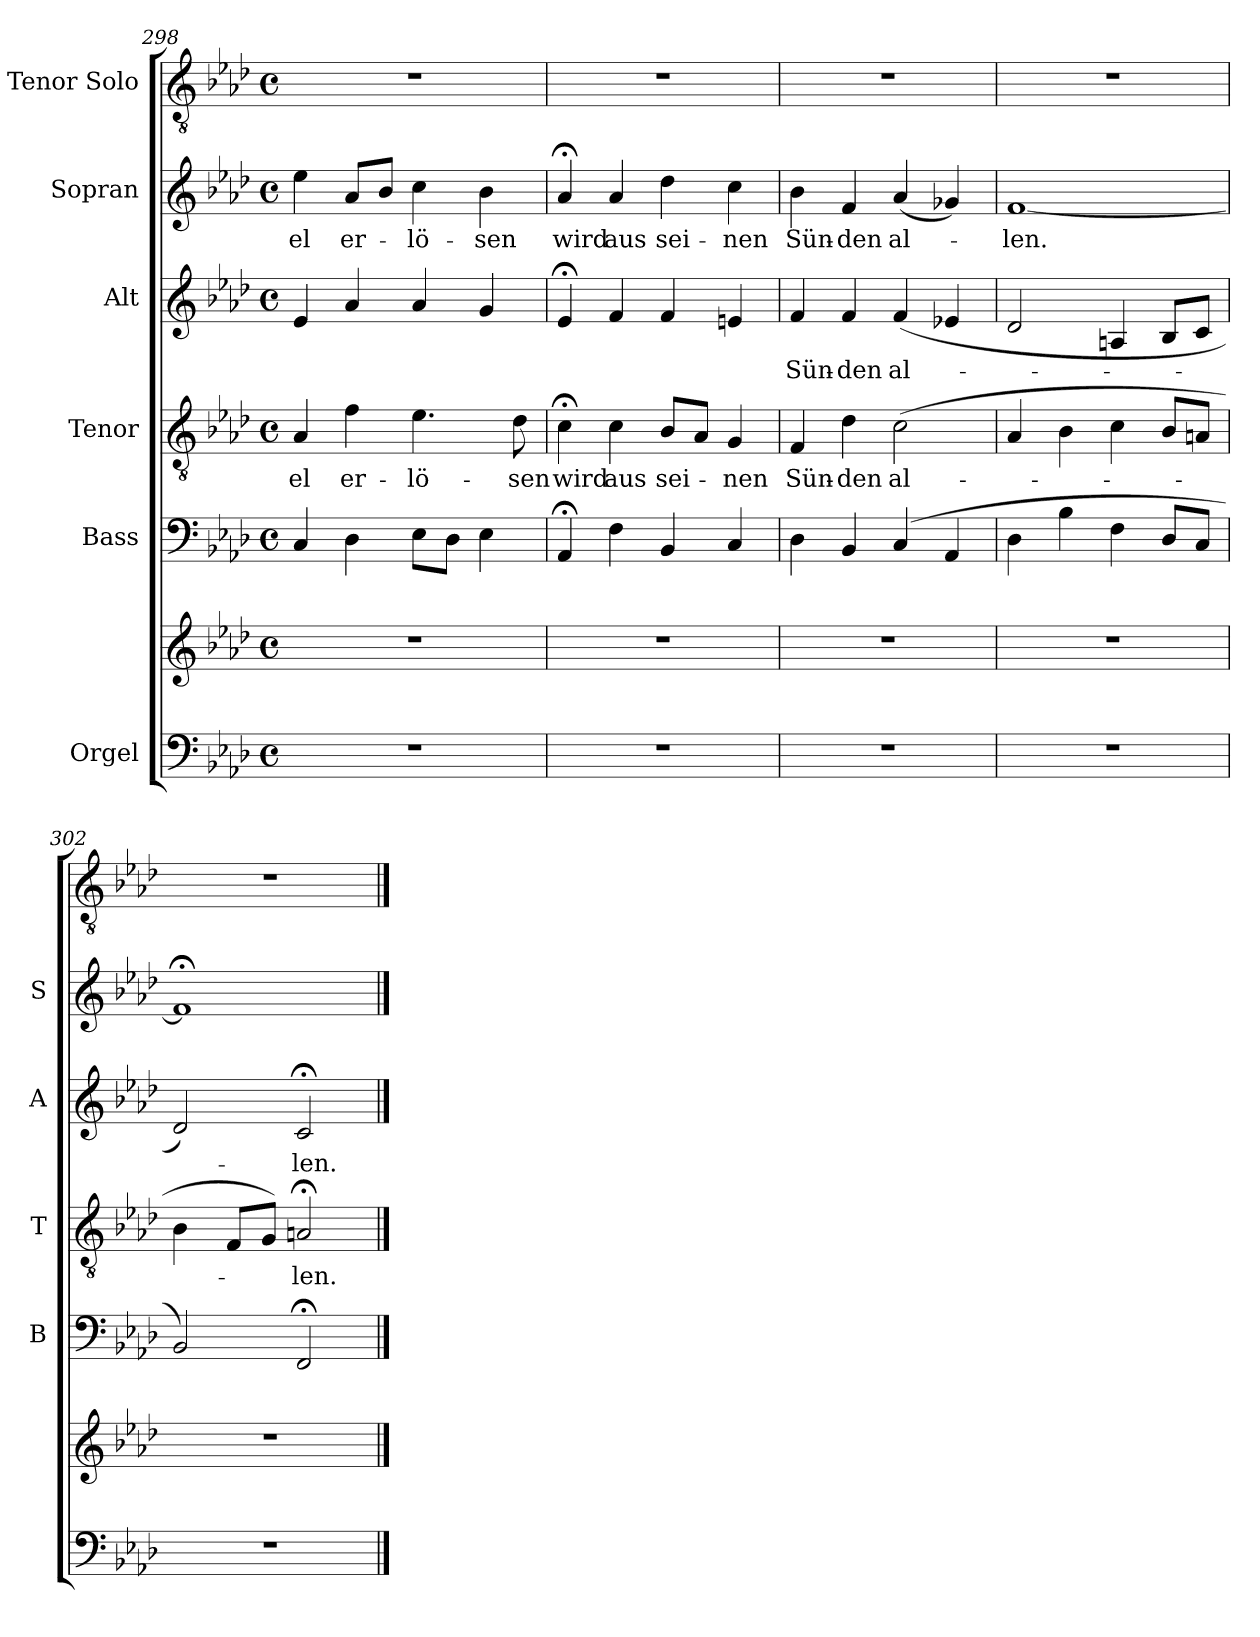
**kern	**kern	**kern	**kern	**text	**kern	**text	**kern	**text	**kern
*part6	*part6	*part5	*part4	*part4	*part3	*part3	*part2	*part2	*part1
*staff7	*staff6	*staff5	*staff4	*staff4	*staff3	*staff3	*staff2	*staff2	*staff1
*I"Orgel	*	*I"Bass	*I"Tenor	*	*I"Alt	*	*I"Sopran	*	*I"Tenor Solo
*	*	*I'B	*I'T	*	*I'A	*	*I'S	*	*
*clefF4	*clefG2	*clefF4	*clefGv2	*	*clefG2	*	*clefG2	*	*clefGv2
*k[b-e-a-d-]	*k[b-e-a-d-]	*k[b-e-a-d-]	*k[b-e-a-d-]	*	*k[b-e-a-d-]	*	*k[b-e-a-d-]	*	*k[b-e-a-d-]
*M4/4	*M4/4	*M4/4	*M4/4	*	*M4/4	*	*M4/4	*	*M4/4
*met(c)	*met(c)	*met(c)	*met(c)	*	*met(c)	*	*met(c)	*	*met(c)
=298	=298	=298	=298	=298	=298	=298	=298	=298	=298
!	!	!	!	!LO:LY:b	!	!	!	!LO:LY:b	!
1r	1r	4C/	4A-/	-el	4e-/	.	4ee-\	-el	1r
!	!	!	!	!LO:LY:b	!	!	!	!LO:LY:b	!
.	.	4D-\	4f\	er-	4a-/	.	8a-/L	er-	.
.	.	.	.	.	.	.	8b-/J	.	.
!	!	!	!	!LO:LY:b	!	!	!	!LO:LY:b	!
.	.	8E-\L	4.e-\	-lö-	4a-/	.	4cc\	-lö-	.
.	.	8D-\J	.	.	.	.	.	.	.
!	!	!	!	!	!	!	!	!LO:LY:b	!
.	.	4E-\	.	.	4g/	.	4b-\	-sen	.
!	!	!	!	!LO:LY:b	!	!	!	!	!
.	.	.	8d-\	-sen	.	.	.	.	.
=299	=299	=299	=299	=299	=299	=299	=299	=299	=299
!	!	!	!	!LO:LY:b	!	!	!	!LO:LY:b	!
1r	1r	4AA-;</	4c;<\	wird	4e-;</	.	4a-;</	wird	1r
!	!	!	!	!LO:LY:b	!	!	!	!LO:LY:b	!
.	.	4F\	4c\	aus	4f/	.	4a-/	aus	.
!	!	!	!	!LO:LY:b	!	!	!	!LO:LY:b	!
.	.	4BB-/	8B-/L	sei-	4f/	.	4dd-\	sei-	.
.	.	.	8A-/J	.	.	.	.	.	.
!	!	!	!	!LO:LY:b	!	!	!	!LO:LY:b	!
.	.	4C/	4G/	-nen	4en/	.	4cc\	-nen	.
=300	=300	=300	=300	=300	=300	=300	=300	=300	=300
!	!	!	!	!LO:LY:b	!	!LO:LY:b	!	!LO:LY:b	!
1r	1r	4D-\	4F/	Sün-	4f/	Sün-	4b-\	Sün-	1r
!	!	!	!	!LO:LY:b	!	!LO:LY:b	!	!LO:LY:b	!
.	.	4BB-/	4d-\	-den	4f/	-den	4f/	-den	.
!	!	!	!	!LO:LY:b	!	!LO:LY:b	!	!LO:LY:b	!
.	.	(>4C/	(>2c\	al-	(>4f/	al-	(<4a-/	al-	.
.	.	4AA-/	.	.	4e-X/	.	4g-X/)	.	.
=301	=301	=301	=301	=301	=301	=301	=301	=301	=301
!	!	!	!	!	!	!	!	!LO:LY:b	!
1r	1r	4D-\	4A-/	.	2d-/	.	[1f	-len.	1r
.	.	4B-\	4B-\	.	.	.	.	.	.
.	.	4F\	4c\	.	4An/	.	.	.	.
.	.	8D-/L	8B-/L	.	8B-/L	.	.	.	.
.	.	8C/J	8An/J	.	8c/J	.	.	.	.
=302	=302	=302	=302	=302	=302	=302	=302	=302	=302
1r	1r	2BB-/)	4B-\	.	2d-/)	.	1f;<]	.	1r
.	.	.	8F/L	.	.	.	.	.	.
.	.	.	8G/J)	.	.	.	.	.	.
!	!	!	!	!LO:LY:b	!	!LO:LY:b	!	!	!
.	.	2FF;</	2An;</	-len.	2c;</	-len.	.	.	.
==	==	==	==	==	==	==	==	==	==
*-	*-	*-	*-	*-	*-	*-	*-	*-	*-
